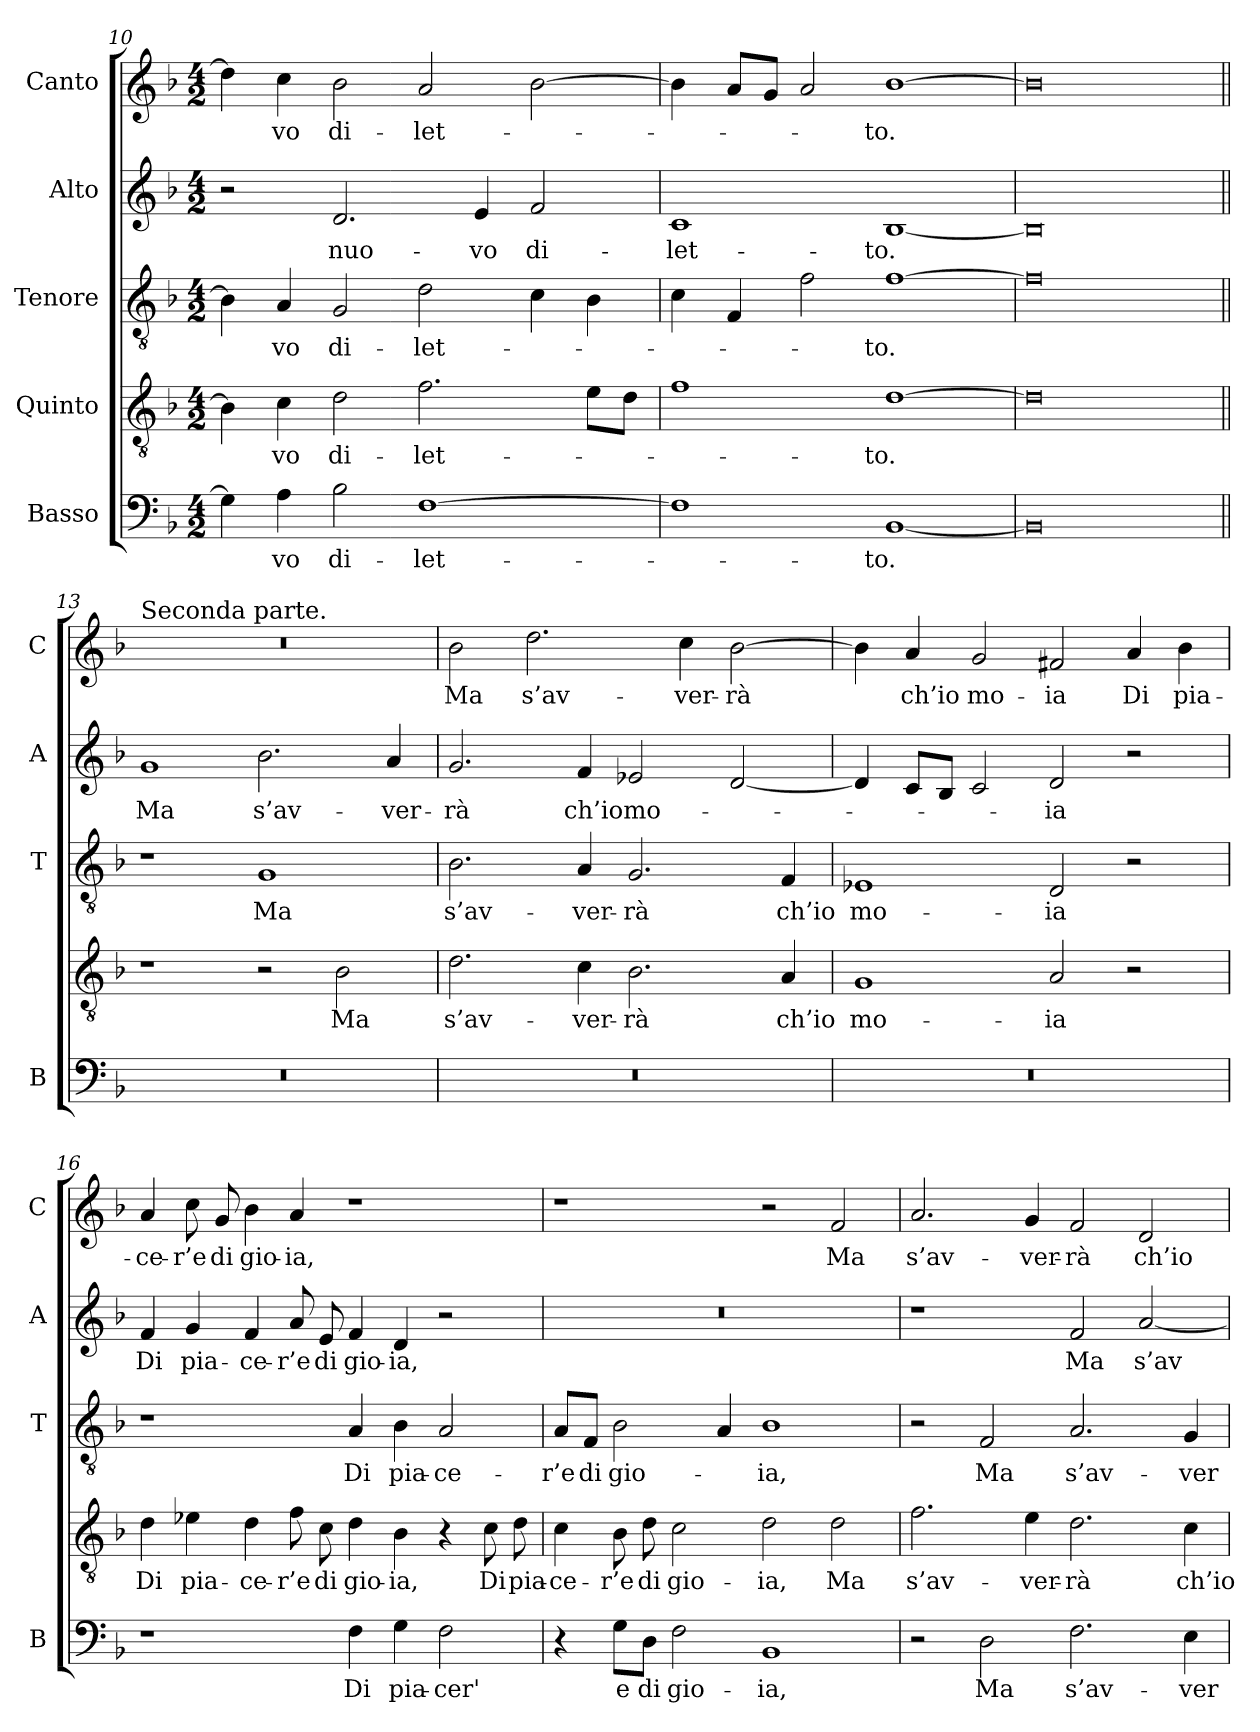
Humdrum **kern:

**kern	**text	**kern	**text	**kern	**text	**kern	**text	**kern	**text
*part5	*part5	*part4	*part4	*part3	*part3	*part2	*part2	*part1	*part1
*staff5	*staff5	*staff4	*staff4	*staff3	*staff3	*staff2	*staff2	*staff1	*staff1
*I"Basso	*	*I"Quinto	*	*I"Tenore	*	*I"Alto	*	*I"Canto	*
*I'B	*	*	*	*I'T	*	*I'A	*	*I'C	*
*clefF4	*	*clefGv2	*	*clefGv2	*	*clefG2	*	*clefG2	*
*k[b-]	*	*k[b-]	*	*k[b-]	*	*k[b-]	*	*k[b-]	*
*M4/2	*	*M4/2	*	*M4/2	*	*M4/2	*	*M4/2	*
=10	=10	=10	=10	=10	=10	=10	=10	=10	=10
4G]	.	4B-]	.	4B-]	.	2r	.	4dd]	.
4A	-vo	4c	-vo	4A	-vo	.	.	4cc	-vo
2B-	di-	2d	di-	2G	di-	2.d	nuo-	2b-	di-
[1F	-let-	2.f	-let-	2d	-let-	.	.	2a	-let-
.	.	.	.	.	.	4e	-vo	.	.
.	.	.	.	4c	.	2f	di-	[2b-	.
.	.	8eL	.	4B-	.	.	.	.	.
.	.	8dJ	.	.	.	.	.	.	.
=11	=11	=11	=11	=11	=11	=11	=11	=11	=11
1F]	.	1f	.	4c	.	1c	-let-	4b-]	.
.	.	.	.	4F	.	.	.	8aL	.
.	.	.	.	.	.	.	.	8gJ	.
.	.	.	.	2f	.	.	.	2a	.
[1BB-	-to.	[1d	-to.	[1f	-to.	[1B-	-to.	[1b-	-to.
=12	=12	=12	=12	=12	=12	=12	=12	=12	=12
0BB-]	.	0d]	.	0f]	.	0B-]	.	0b-]	.
=13||	=13||	=13||	=13||	=13||	=13||	=13||	=13||	=13||	=13||
!	!	!	!	!	!	!	!	!LO:TX:a:t=Seconda parte.	!
0r	.	1r	.	1r	.	1g	Ma	0r	.
.	.	2r	.	1G	Ma	2.b-	s’av-	.	.
.	.	2B-	Ma	.	.	.	.	.	.
.	.	.	.	.	.	4a	-ver-	.	.
=14	=14	=14	=14	=14	=14	=14	=14	=14	=14
0r	.	2.d	s’av-	2.B-	s’av-	2.g	-rà	2b-	Ma
.	.	.	.	.	.	.	.	2.dd	s’av-
.	.	4c	-ver-	4A	-ver-	4f	ch’io	.	.
.	.	2.B-	-rà	2.G	-rà	2e-X	mo-	.	.
.	.	.	.	.	.	.	.	4cc	-ver-
.	.	.	.	.	.	[2d	.	[2b-	-rà
.	.	4A	ch’io	4F	ch’io	.	.	.	.
=15	=15	=15	=15	=15	=15	=15	=15	=15	=15
0r	.	1G	mo-	1E-X	mo-	4d]	.	4b-]	.
.	.	.	.	.	.	8cL	.	4a	ch’io
.	.	.	.	.	.	8B-J	.	.	.
.	.	.	.	.	.	2c	.	2g	mo-
.	.	2A	-ia	2D	-ia	2d	-ia	2f#X	-ia
.	.	2r	.	2r	.	2r	.	4a	Di
.	.	.	.	.	.	.	.	4b-	pia-
=16	=16	=16	=16	=16	=16	=16	=16	=16	=16
1r	.	4d	Di	1r	.	4f	Di	4a	-ce-
.	.	4e-X	pia-	.	.	4g	pia-	8cc	-r’e
.	.	.	.	.	.	.	.	8g	di
.	.	4d	-ce-	.	.	4f	-ce-	4b-	gio-
.	.	8f	-r’e	.	.	8a	-r’e	4a	-ia,
.	.	8c	di	.	.	8e	di	.	.
4F	Di	4d	gio-	4A	Di	4f	gio-	1r	.
4G	pia-	4B-	-ia,	4B-	pia-	4d	-ia,	.	.
2F	-cer'	4r	.	2A	-ce-	2r	.	.	.
.	.	8c	Di	.	.	.	.	.	.
.	.	8d	pia-	.	.	.	.	.	.
=17	=17	=17	=17	=17	=17	=17	=17	=17	=17
4r	.	4c	-ce-	8A/L	-r’e	0r	.	1r	.
.	.	.	.	8F/J	di	.	.	.	.
8G\L	e	8B-	-r’e	2B-	gio-	.	.	.	.
8D\J	di	8d	di	.	.	.	.	.	.
2F	gio-	2c	gio-	.	.	.	.	.	.
.	.	.	.	4A	.	.	.	.	.
1BB-	-ia,	2d	-ia,	1B-	-ia,	.	.	2r	.
.	.	2d	Ma	.	.	.	.	2f	Ma
=18	=18	=18	=18	=18	=18	=18	=18	=18	=18
2r	.	2.f	s’av-	2r	.	1r	.	2.a	s’av-
2D	Ma	.	.	2F	Ma	.	.	.	.
.	.	4e	-ver-	.	.	.	.	4g	-ver-
2.F	s’av-	2.d	-rà	2.A	s’av-	2f	Ma	2f	-rà
.	.	.	.	.	.	[2a	s’av-	2d	ch’io
4E	-ver-	4c	ch’io	4G	-ver-	.	.	.	.
=	=	=	=	=	=	=	=	=	=
*-	*-	*-	*-	*-	*-	*-	*-	*-	*-
